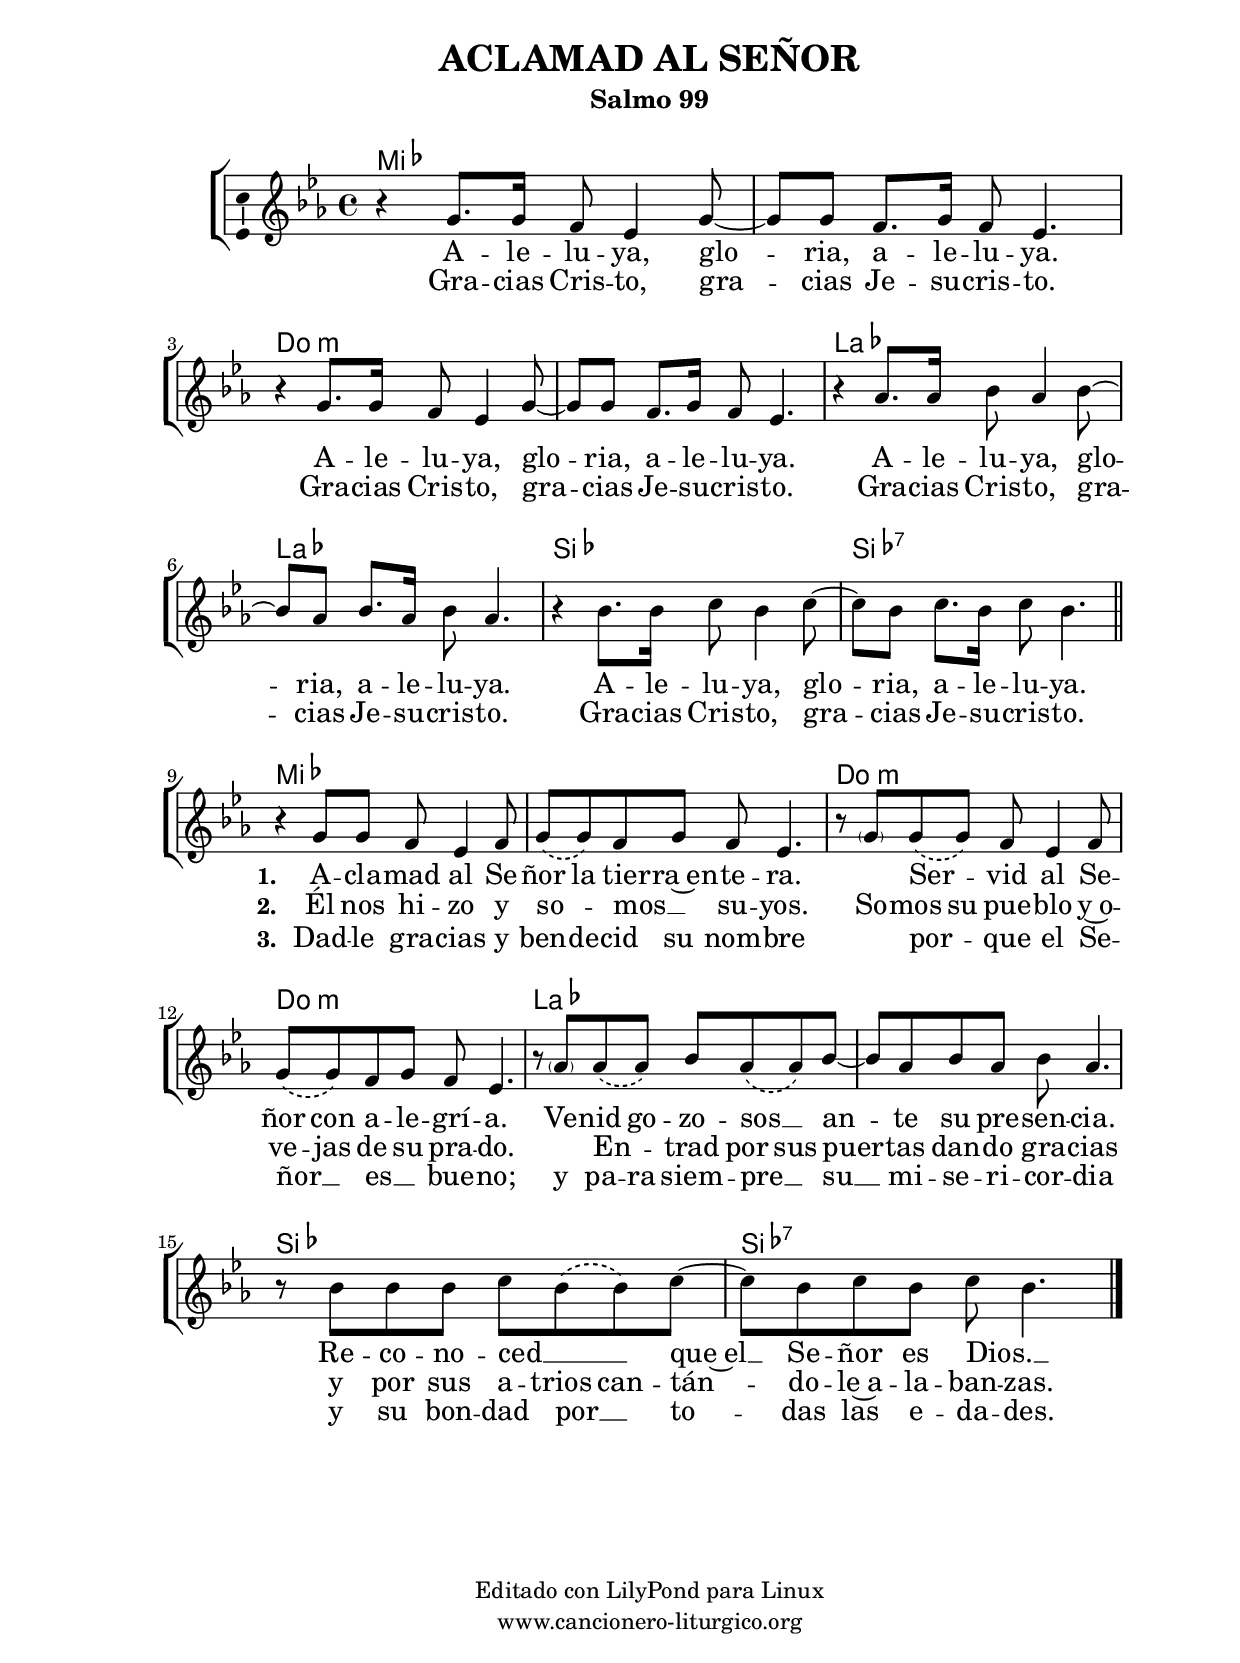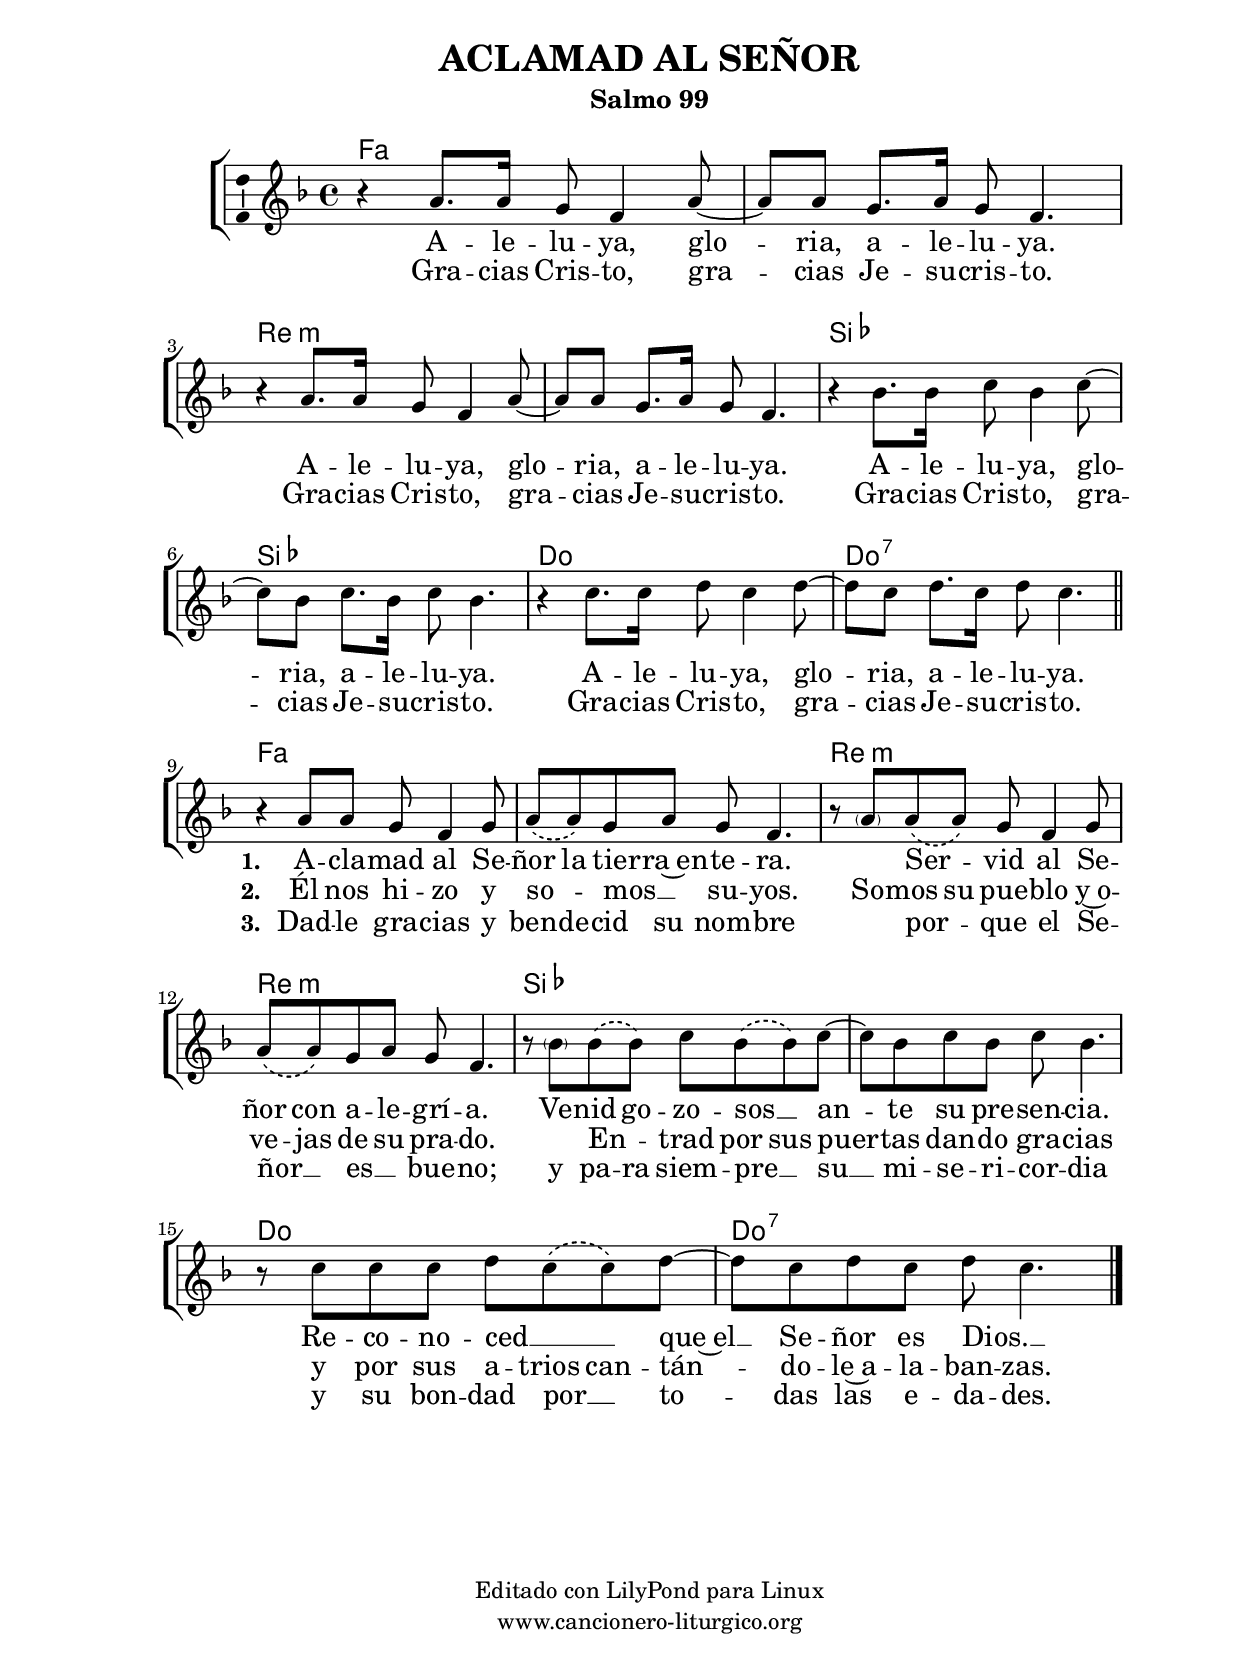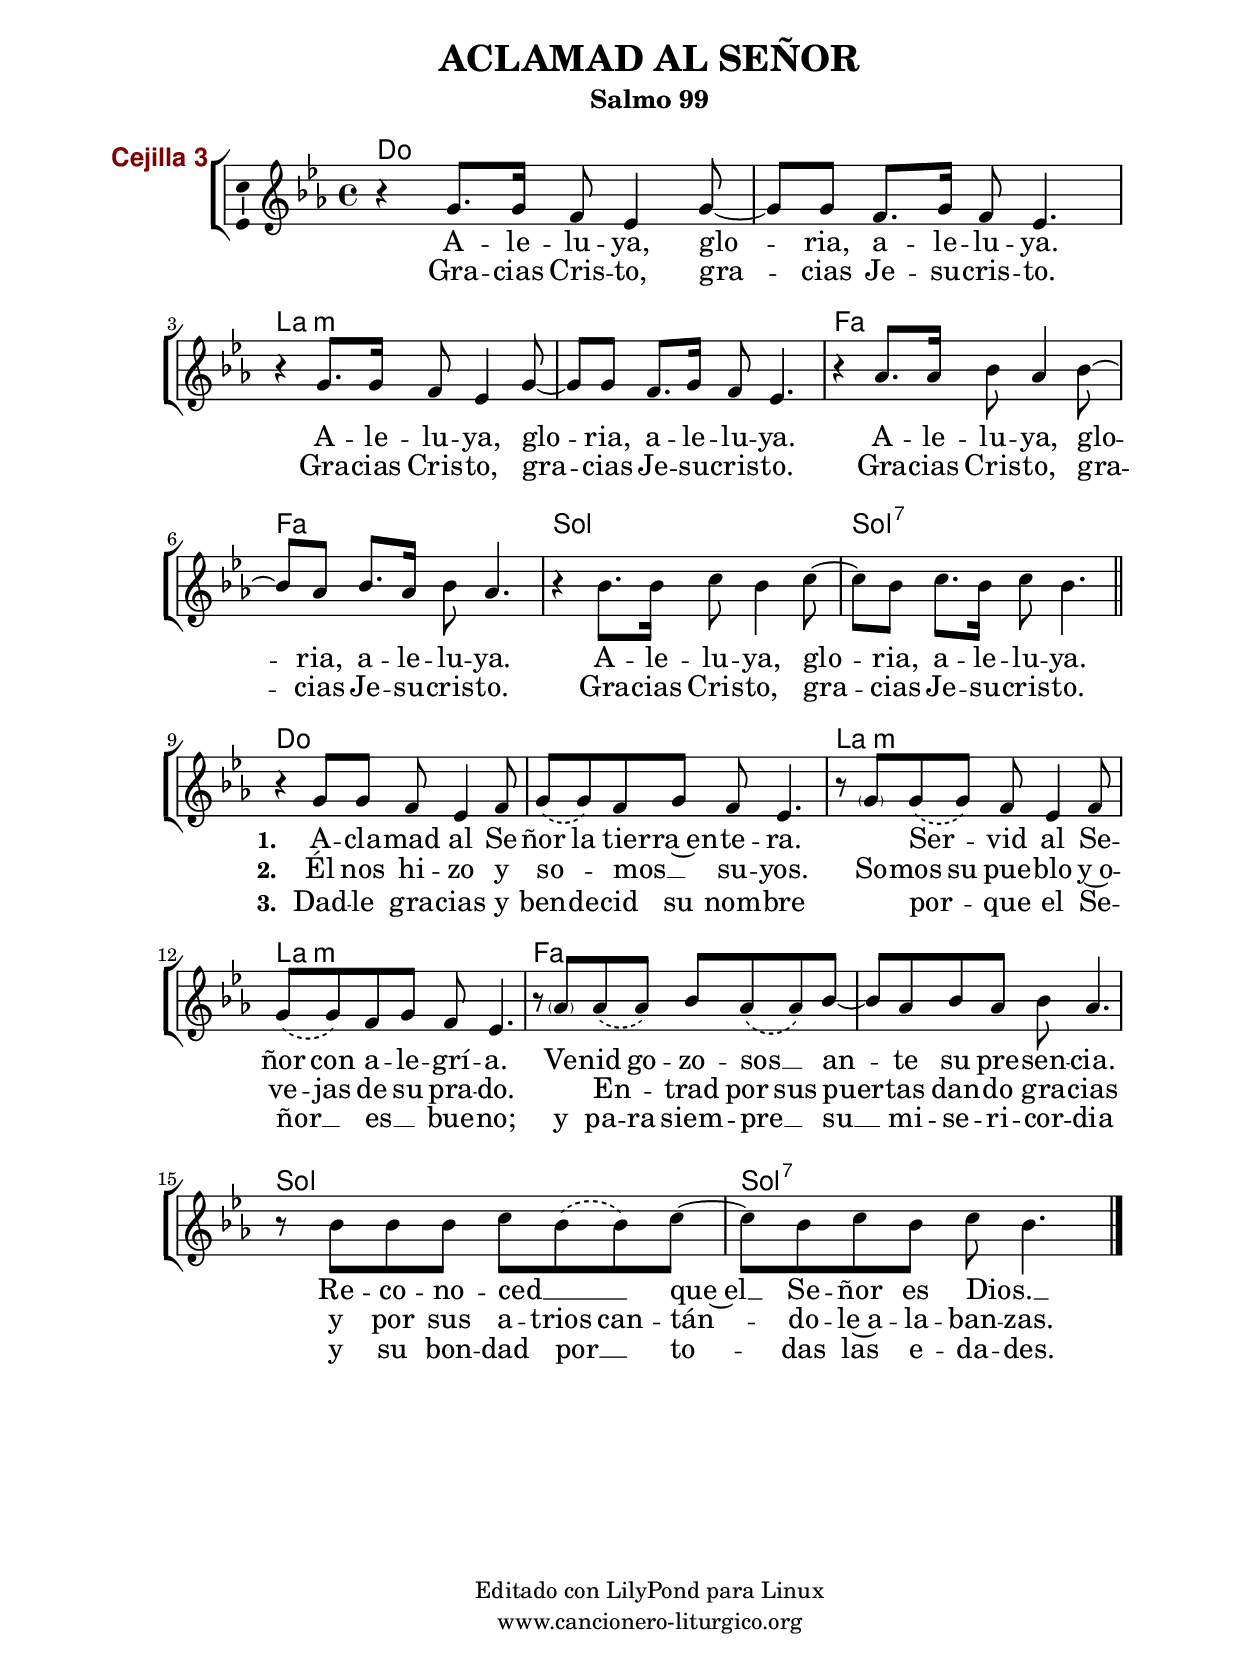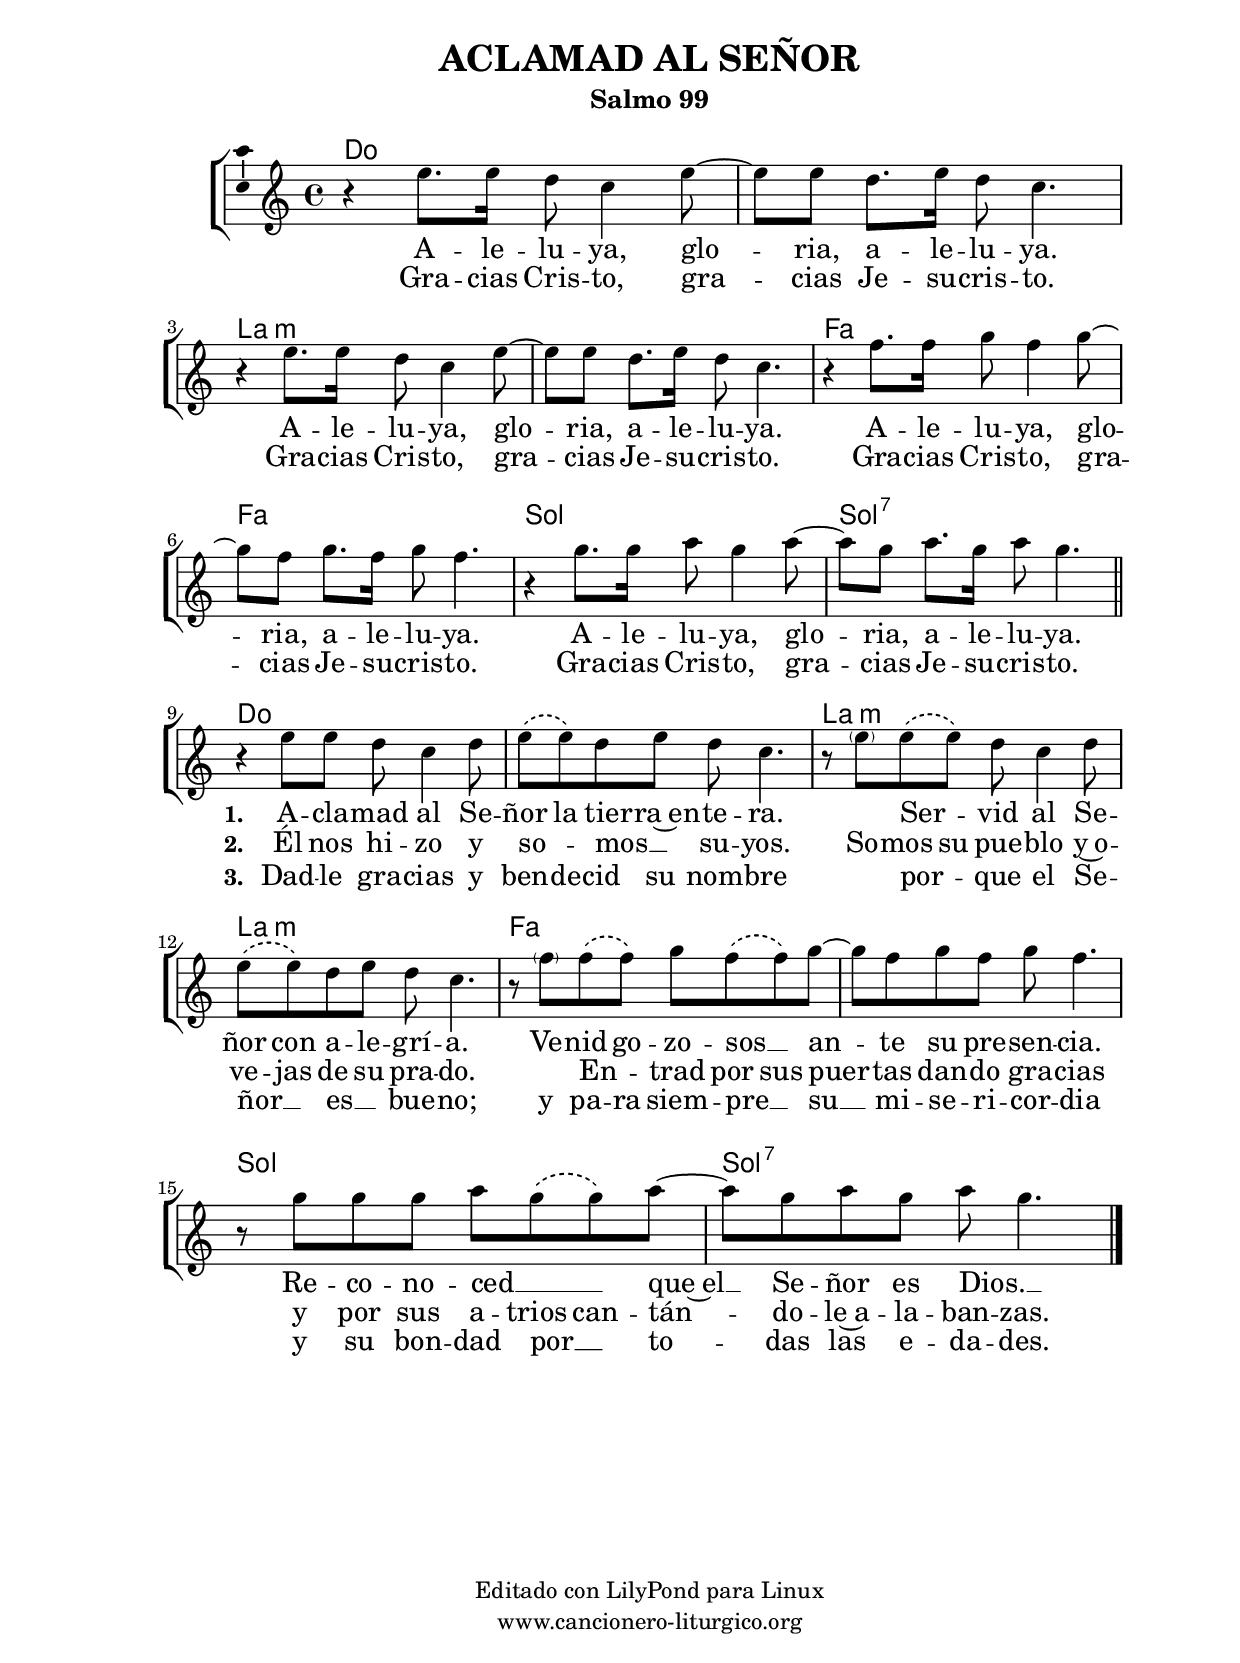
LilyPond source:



%versión de lilypond para la que se ha escrito esta partitura:
\version "2.16.0"

	%Tamaño papel
	#(set-default-paper-size "a4")
	%Tamaño partitura
	#(set-global-staff-size 20)
	%No responde al pulsar sobre una nota
	#(ly:set-option 'point-and-click #f)

%parámetros del encabezamiento:
\header {
	title = "ACLAMAD AL SEÑOR"
	subtitle = "Salmo 99"
	composer = ""
	poet = ""
%	meter = "Tono original: Do M"
	arranger = ""
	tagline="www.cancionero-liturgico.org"
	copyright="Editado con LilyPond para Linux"
	tiempo = "Pascua"
	usos = "Entrada"
	letra = ""
	}

%parámetros asociados al papel:
\paper  {
	oddHeaderMarkup = \markup {\fill-line { \on-the-fly #not-first-page \fromproperty #'header:title \on-the-fly #not-first-page \fromproperty #'header:composer }}
	evenHeaderMarkup = \markup {\fill-line { \fromproperty #'header:composer \fromproperty #'header:title }}
	#(set-paper-size "a4")
	print-page-number = ##f
	first-page-number = 1
	print-first-page-number = ##f
%	head-separation = 3.0 \cm
	top-margin = 2.0 \cm
	bottom-margin = 0.5\cm
%%%	bottom-margin = -1.0\cm
	left-margin = 3.0 \cm
	line-width = 16.0 \cm 
	indent = 8\mm
	interscoreline = 2.\mm
	between-system-space = 15\mm
%	para que las partituras no llenen la hoja:
	ragged-bottom = ##t
%	idem para la última hoja:
	ragged-last-bottom = ##f
%	para que las partituras llenen el ancho del papel:
	ragged-last = ##f
	after-title-space = 2.5 \cm
%page-count=1
system-count=6

	%Flexible Vertical Spacing
%	markup-markup-spacing =
%	#'((basic-distance . 15) (minimum-distance . 15) (padding . 3))
	markup-system-spacing =
	#'((basic-distance . 15) (minimum-distance . 15) (padding . 3))
	system-system-spacing =
	#'((basic-distance . 15) (minimum-distance . 15) (padding . 3))
	score-system-spacing =
	#'((basic-distance . 15) (minimum-distance . 15) (padding . 5))
%	top-system-spacing = % header
%	#'((basic-distance . 8) (minimum-distance . 0) (padding . 0))
%	top-markup-spacing =
%	#'((basic-distance . 20) (minimum-distance . 20) (padding . 0))
	last-bottom-spacing = % footer
	#'((basic-distance . 5) (minimum-distance . 5) (padding . 0))
%	score-markup-spacing =
%	#'((basic-distance . 16) (minimum-distance . 13) (padding . 0))

	}


%parámetros que afectan a toda la partitura:
global =  {
	%clave de sol (G):
	\clef G
	%armadura:
	\transpose c ees
	\key c \major
	\tempo 4=110
	\set Score.tempoHideNote = ##t
	}


acordes = {
	\italianChords
	\chordmode {
	\transpose c ees
{

c1 c a:m a:m f f g g:7
c1 c a:m a:m f f g g:7

	}
	}
}



melodia = 
	\transpose c ees
{

\relative c'{

\time 4/4

\phrasingSlurDashed

r4 e8. e16 d8 c4 e8~
e8 e d8. e16 d8 c4.
r4 e8. e16 d8 c4 e8~
e8 e d8. e16 d8 c4.
r4 f8. f16 g8 f4 g8~
g8 f g8. f16 g8 f4.
r4 g8. g16 a8 g4 a8~
a8 g a8. g16 a8 g4.

\bar "||"
\break

r4 e8 e d c4 d8
e8 \(e\) d e d c4.
r8 \parenthesize e8 e \(e\) d c4 d8
e8 \(e\) d e d c4.
r8 \parenthesize f8 f \(f\) g f \(f\) g~
g8 f g f g f4.
r8 g8 g g a g \(g\) a~
a8 g a g a g4.

\bar "|."

}
}


texto = \lyricmode {

A -- le -- lu -- ya, glo -- ria, a -- le -- lu -- ya.
A -- le -- lu -- ya, glo -- ria, a -- le -- lu -- ya.
A -- le -- lu -- ya, glo -- ria, a -- le -- lu -- ya.
A -- le -- lu -- ya, glo -- ria, a -- le -- lu -- ya.

\set stanza =#"1. " A -- cla -- mad al Se -- ñor la tie -- rra~en -- te -- ra.
"  " Ser -- _ vid al Se -- ñor con a -- le -- grí -- a.
Ve -- nid go -- zo -- sos __ _ an -- te su pre -- sen -- cia.
Re -- co -- no -- ced __ _ _ que~el __ Se -- ñor es Dios. __ _

}

textodos = \lyricmode {

Gra -- cias Cris -- to, gra -- cias Je -- su -- cris -- to.
Gra -- cias Cris -- to, gra -- cias Je -- su -- cris -- to.
Gra -- cias Cris -- to, gra -- cias Je -- su -- cris -- to.
Gra -- cias Cris -- to, gra -- cias Je -- su -- cris -- to.

\set stanza =#"2. " Él nos hi -- zo y so -- _ mos __ _ su -- yos.
So -- mos su pue -- blo y~o -- ve -- jas de su pra -- do.
"  " En -- _ trad por sus puer -- tas dan -- do gra -- cias
y por sus a -- trios can -- tán -- do -- le~a -- la -- ban -- zas.

}

textotres = \lyricmode {

\skip1 \skip1 \skip1 \skip1 \skip1
\skip1 \skip1 \skip1 \skip1 \skip1
\skip1 \skip1 \skip1 \skip1 \skip1
\skip1 \skip1 \skip1 \skip1 \skip1
\skip1 \skip1 \skip1 \skip1 \skip1
\skip1 \skip1 \skip1 \skip1 \skip1
\skip1 \skip1 \skip1 \skip1 \skip1
\skip1 \skip1 \skip1 \skip1 \skip1

\set stanza =#"3. " Dad -- le gra -- cias y ben -- de -- cid su nom -- bre
"  " por -- _ que el Se -- ñor __ _ es __ _ bue -- no;
y pa -- ra siem -- pre __ _ su __ mi -- se -- ri -- cor -- dia
y su bon -- dad por __ _ to -- das las e -- da -- des.

}

acordesStaff = \context ChordNames = acordesStaff <<
	\set chordChanges = ##t
	\acordes
	>>


%%%%%%%%%%%%%%%%%%%%%%%%%%%%%%%%%%% CEJILLA %%%%%%%%%%%%%%%%%%%%%%%%%%%%%%%%%%%
acordescejilla = {
%%%	\override ChordNames.ChordName #'font-size = #-1
%%%	\override ChordNames.ChordName #'font-series = #'bold
	\transpose ees c {
		\acordes
		}
	}

acordescejillaStaff = \context ChordNames = acordescejillaStaff <<
	\set Staff.instrumentName = \markup \with-color #darkred \larger \bold \sans "Cejilla 3"
	\set chordChanges = ##t
	\acordescejilla
	>>
%%%%%%%%%%%%%%%%%%%%%%%%%%%%%%%%%%% CEJILLA %%%%%%%%%%%%%%%%%%%%%%%%%%%%%%%%%%%


vozStaff = \context Voice = vozStaff
\with {\consists "Ambitus_engraver"}
<<
%	\set Staff.instrumentName = ""
%	\set Staff.shortInstrumentName = ""
%	\set Staff.midiInstrument = #"clarinet"
%	\set Staff.midiInstrument = #"cello"
	\set Staff.midiInstrument = #"flute"
%	\set Staff.midiInstrument = #"electric guitar (jazz)"
%	\set Staff.midiInstrument = #"english horn"
%	\set Staff.midiInstrument = #"violin"
%	\set Staff.midiInstrument = #"glockenspiel"
	\set Staff.midiMinimumVolume = #0.7
	\set Staff.midiMaximumVolume = #0.9
	\global
	\melodia
	>>


textoStaff = \context Lyrics = textoStaff <<
	\lyricsto vozStaff \texto
	>>

textodosStaff = \context Lyrics = textodosStaff <<
	\lyricsto vozStaff \textodos
	>>

textotresStaff = \context Lyrics = textotresStaff <<
	\lyricsto vozStaff \textotres
	>>


\book {
	\score {
		\context ChoirStaff {
			\override StaffGroup.SystemStartBracket #'collapse-height = #1
			\override Score.SystemStartBar #'collapse-height = #1
			<<
			\acordesStaff
			\vozStaff
			\textoStaff
			\textodosStaff
			\textotresStaff
			>>
			}
		\layout {
	    		\context {
				\Lyrics
				\override LyricText #'font-size = #2
				}
	   		 \context {
				\Score
				\override StaffSymbol #'staff-space = #(magstep +3)
				}
			}
		}
	\score {
		\unfoldRepeats
		\context ChoirStaff {
			<<
			\acordesStaff
			\vozStaff
			>>
			}
		\midi {
	  		\context {
	  			\Score
				tempoWholesPerMinute = #(ly:make-moment 70 4)
				}
			}
		}
	}


%Partitura para guitarra
#(define output-suffix "G")
\book {
	\score {
		\context ChoirStaff {
			\override StaffGroup.SystemStartBracket #'collapse-height = #1
			\override Score.SystemStartBar #'collapse-height = #1
			<<
			\acordescejillaStaff
			\vozStaff
			\textoStaff
			\textodosStaff
			\textotresStaff
			>>
			}
		\layout {
%%%%%%%%%%%%%%%%%%%%%%%%%%%%%%%%%%% CEJILLA %%%%%%%%%%%%%%%%%%%%%%%%%%%%%%%%%%%
			\context {
				\ChordNames \consists Instrument_name_engraver
				}
%%%%%%%%%%%%%%%%%%%%%%%%%%%%%%%%%%% CEJILLA %%%%%%%%%%%%%%%%%%%%%%%%%%%%%%%%%%%
	    		\context {
				\Lyrics
				\override LyricText #'font-size = #2
				}
	   		 \context {
				\Score
				\override StaffSymbol #'staff-space = #(magstep +3)
				}
			}
		}
	}


#(define output-suffix "C")
\book {
	\score {
		\context ChoirStaff {
			\override StaffGroup.SystemStartBracket #'collapse-height = #1
			\override Score.SystemStartBar #'collapse-height = #1
\transpose c d
			<<
			\acordesStaff
			\vozStaff
			\textoStaff
			\textodosStaff
			\textotresStaff
			>>
			}
		\layout {
	    		\context {
				\Lyrics
				\override LyricText #'font-size = #2
				}
	   		 \context {
				\Score
				\override StaffSymbol #'staff-space = #(magstep +3)
				}
			}
		}
	}


#(define output-suffix "S")
\book {
	\score {
		\context ChoirStaff {
			\override StaffGroup.SystemStartBracket #'collapse-height = #1
			\override Score.SystemStartBar #'collapse-height = #1
\transpose c a
			<<
			\acordesStaff
			\vozStaff
			\textoStaff
			\textodosStaff
			\textotresStaff
			>>
			}
		\layout {
	    		\context {
				\Lyrics
				\override LyricText #'font-size = #2
				}
	   		 \context {
				\Score
				\override StaffSymbol #'staff-space = #(magstep +3)
				}
			}
		}
	}


